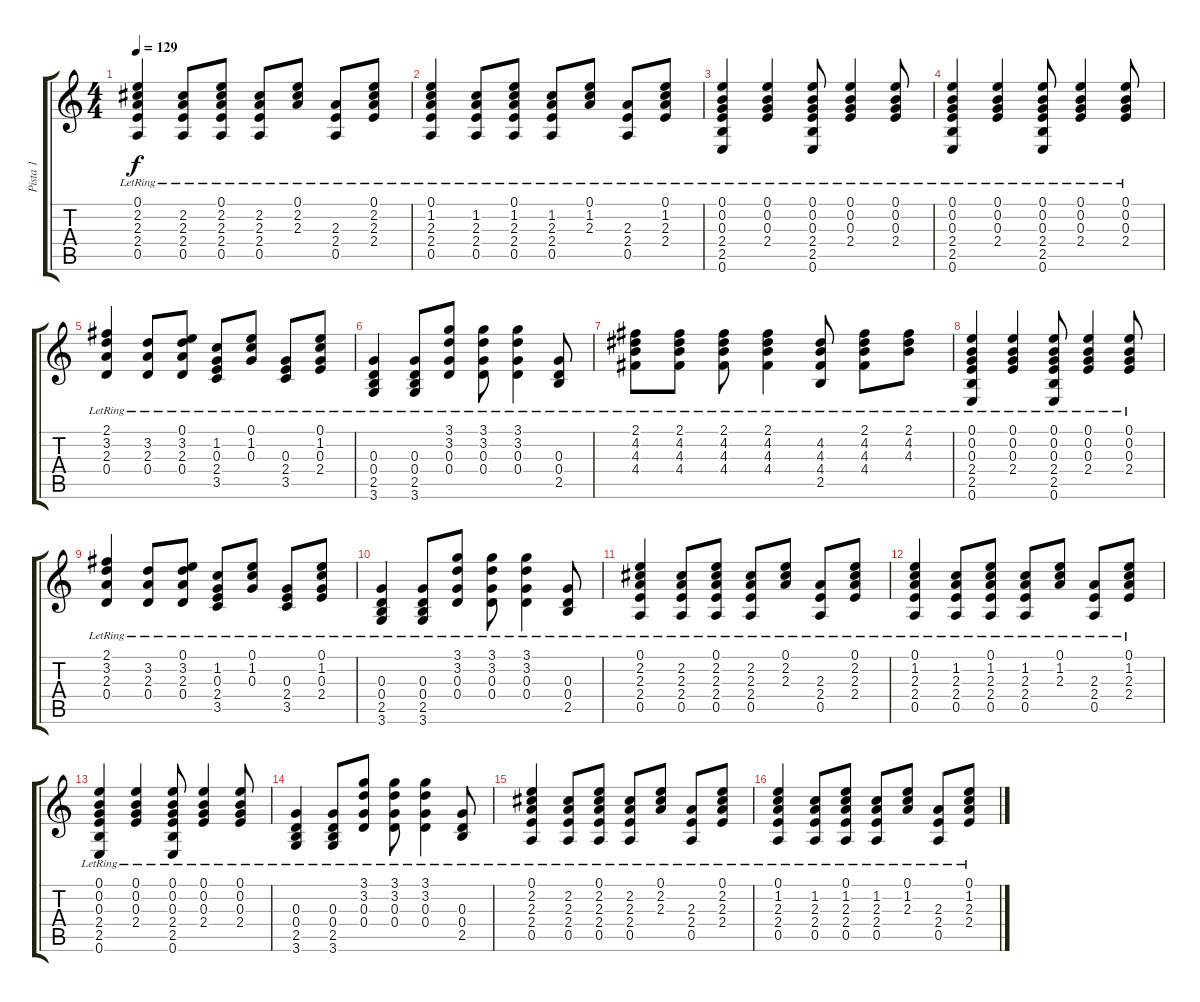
\track ("Pista 1" "Pista 1") {instrument acousticguitarsteel}
\staff {score tabs}
\tuning (E4 B3 G3 D3 A2 E2) {hide}
\ts (4 4)
\tempo 129
\clef g2
\ks c
(0.1{lr} 2.2{lr} 2.3{lr} 2.4{lr} 0.5{lr}).4{dy f} (2.2{lr} 2.3{lr} 2.4{lr} 0.5{lr}).8 (0.1{lr} 2.2{lr} 2.3{lr} 2.4{lr} 0.5{lr}).8 (2.2{lr} 2.3{lr} 2.4{lr} 0.5{lr}).8 (0.1{lr} 2.2{lr} 2.3{lr}).8 (2.3{lr} 2.4{lr} 0.5{lr}).8 (0.1{lr} 2.2{lr} 2.3{lr} 2.4{lr}).8 |
(0.1{lr} 1.2{lr} 2.3{lr} 2.4{lr} 0.5{lr}).4 (1.2{lr} 2.3{lr} 2.4{lr} 0.5{lr}).8 (0.1{lr} 1.2{lr} 2.3{lr} 2.4{lr} 0.5{lr}).8 (1.2{lr} 2.3{lr} 2.4{lr} 0.5{lr}).8 (0.1{lr} 1.2{lr} 2.3{lr}).8 (2.3{lr} 2.4{lr} 0.5{lr}).8 (0.1{lr} 1.2{lr} 2.3{lr} 2.4{lr}).8 |
(0.1{lr} 0.2{lr} 0.3{lr} 2.4{lr} 2.5{lr} 0.6{lr}).4 (0.1{lr} 0.2{lr} 0.3{lr} 2.4{lr}).4 (0.1{lr} 0.2{lr} 0.3{lr} 2.4{lr} 2.5{lr} 0.6{lr}).8 (0.1{lr} 0.2{lr} 0.3{lr} 2.4{lr}).4 (0.1{lr} 0.2{lr} 0.3{lr} 2.4{lr}).8 |
(0.1{lr} 0.2{lr} 0.3{lr} 2.4{lr} 2.5{lr} 0.6{lr}).4 (0.1{lr} 0.2{lr} 0.3{lr} 2.4{lr}).4 (0.1{lr} 0.2{lr} 0.3{lr} 2.4{lr} 2.5{lr} 0.6{lr}).8 (0.1{lr} 0.2{lr} 0.3{lr} 2.4{lr}).4 (0.1{lr} 0.2{lr} 0.3{lr} 2.4{lr}).8 |
(2.1{lr} 3.2{lr} 2.3{lr} 0.4{lr}).4 (3.2{lr} 2.3{lr} 0.4{lr}).8 (0.1{lr} 3.2{lr} 2.3{lr} 0.4{lr}).8 (1.2{lr} 0.3{lr} 2.4{lr} 3.5{lr}).8 (0.1{lr} 1.2{lr} 0.3{lr}).8 (0.3{lr} 2.4{lr} 3.5{lr}).8 (0.1{lr} 1.2{lr} 0.3{lr} 2.4{lr}).8 |
(0.3{lr} 0.4{lr} 2.5{lr} 3.6{lr}).4 (0.3{lr} 0.4{lr} 2.5{lr} 3.6{lr}).8 (3.1{lr} 3.2{lr} 0.3{lr} 0.4{lr}).8 (3.1{lr} 3.2{lr} 0.3{lr} 0.4{lr}).8 (3.1{lr} 3.2{lr} 0.3{lr} 0.4{lr}).4 (0.3{lr} 0.4{lr} 2.5{lr}).8 |
(2.1{lr} 4.2{lr} 4.3{lr} 4.4{lr}).8 (2.1{lr} 4.2{lr} 4.3{lr} 4.4{lr}).8 (2.1{lr} 4.2{lr} 4.3{lr} 4.4{lr}).8 (2.1{lr} 4.2{lr} 4.3{lr} 4.4{lr}).4 (4.2{lr} 4.3{lr} 4.4{lr} 2.5{lr}).8 (2.1{lr} 4.2{lr} 4.3{lr} 4.4{lr}).8 (2.1{lr} 4.2{lr} 4.3{lr}).8 |
(0.1{lr} 0.2{lr} 0.3{lr} 2.4{lr} 2.5{lr} 0.6{lr}).4 (0.1{lr} 0.2{lr} 0.3{lr} 2.4{lr}).4 (0.1{lr} 0.2{lr} 0.3{lr} 2.4{lr} 2.5{lr} 0.6{lr}).8 (0.1{lr} 0.2{lr} 0.3{lr} 2.4{lr}).4 (0.1{lr} 0.2{lr} 0.3{lr} 2.4{lr}).8 |
(2.1{lr} 3.2{lr} 2.3{lr} 0.4{lr}).4 (3.2{lr} 2.3{lr} 0.4{lr}).8 (0.1{lr} 3.2{lr} 2.3{lr} 0.4{lr}).8 (1.2{lr} 0.3{lr} 2.4{lr} 3.5{lr}).8 (0.1{lr} 1.2{lr} 0.3{lr}).8 (0.3{lr} 2.4{lr} 3.5{lr}).8 (0.1{lr} 1.2{lr} 0.3{lr} 2.4{lr}).8 |
(0.3{lr} 0.4{lr} 2.5{lr} 3.6{lr}).4 (0.3{lr} 0.4{lr} 2.5{lr} 3.6{lr}).8 (3.1{lr} 3.2{lr} 0.3{lr} 0.4{lr}).8 (3.1{lr} 3.2{lr} 0.3{lr} 0.4{lr}).8 (3.1{lr} 3.2{lr} 0.3{lr} 0.4{lr}).4 (0.3{lr} 0.4{lr} 2.5{lr}).8 |
(0.1{lr} 2.2{lr} 2.3{lr} 2.4{lr} 0.5{lr}).4 (2.2{lr} 2.3{lr} 2.4{lr} 0.5{lr}).8 (0.1{lr} 2.2{lr} 2.3{lr} 2.4{lr} 0.5{lr}).8 (2.2{lr} 2.3{lr} 2.4{lr} 0.5{lr}).8 (0.1{lr} 2.2{lr} 2.3{lr}).8 (2.3{lr} 2.4{lr} 0.5{lr}).8 (0.1{lr} 2.2{lr} 2.3{lr} 2.4{lr}).8 |
(0.1{lr} 1.2{lr} 2.3{lr} 2.4{lr} 0.5{lr}).4 (1.2{lr} 2.3{lr} 2.4{lr} 0.5{lr}).8 (0.1{lr} 1.2{lr} 2.3{lr} 2.4{lr} 0.5{lr}).8 (1.2{lr} 2.3{lr} 2.4{lr} 0.5{lr}).8 (0.1{lr} 1.2{lr} 2.3{lr}).8 (2.3{lr} 2.4{lr} 0.5{lr}).8 (0.1{lr} 1.2{lr} 2.3{lr} 2.4{lr}).8 |
(0.1{lr} 0.2{lr} 0.3{lr} 2.4{lr} 2.5{lr} 0.6{lr}).4 (0.1{lr} 0.2{lr} 0.3{lr} 2.4{lr}).4 (0.1{lr} 0.2{lr} 0.3{lr} 2.4{lr} 2.5{lr} 0.6{lr}).8 (0.1{lr} 0.2{lr} 0.3{lr} 2.4{lr}).4 (0.1{lr} 0.2{lr} 0.3{lr} 2.4{lr}).8 |
(0.3{lr} 0.4{lr} 2.5{lr} 3.6{lr}).4 (0.3{lr} 0.4{lr} 2.5{lr} 3.6{lr}).8 (3.1{lr} 3.2{lr} 0.3{lr} 0.4{lr}).8 (3.1{lr} 3.2{lr} 0.3{lr} 0.4{lr}).8 (3.1{lr} 3.2{lr} 0.3{lr} 0.4{lr}).4 (0.3{lr} 0.4{lr} 2.5{lr}).8 |
(0.1{lr} 2.2{lr} 2.3{lr} 2.4{lr} 0.5{lr}).4 (2.2{lr} 2.3{lr} 2.4{lr} 0.5{lr}).8 (0.1{lr} 2.2{lr} 2.3{lr} 2.4{lr} 0.5{lr}).8 (2.2{lr} 2.3{lr} 2.4{lr} 0.5{lr}).8 (0.1{lr} 2.2{lr} 2.3{lr}).8 (2.3{lr} 2.4{lr} 0.5{lr}).8 (0.1{lr} 2.2{lr} 2.3{lr} 2.4{lr}).8 |
(0.1{lr} 1.2{lr} 2.3{lr} 2.4{lr} 0.5{lr}).4 (1.2{lr} 2.3{lr} 2.4{lr} 0.5{lr}).8 (0.1{lr} 1.2{lr} 2.3{lr} 2.4{lr} 0.5{lr}).8 (1.2{lr} 2.3{lr} 2.4{lr} 0.5{lr}).8 (0.1{lr} 1.2{lr} 2.3{lr}).8 (2.3{lr} 2.4{lr} 0.5{lr}).8 (0.1{lr} 1.2{lr} 2.3{lr} 2.4{lr}).8
